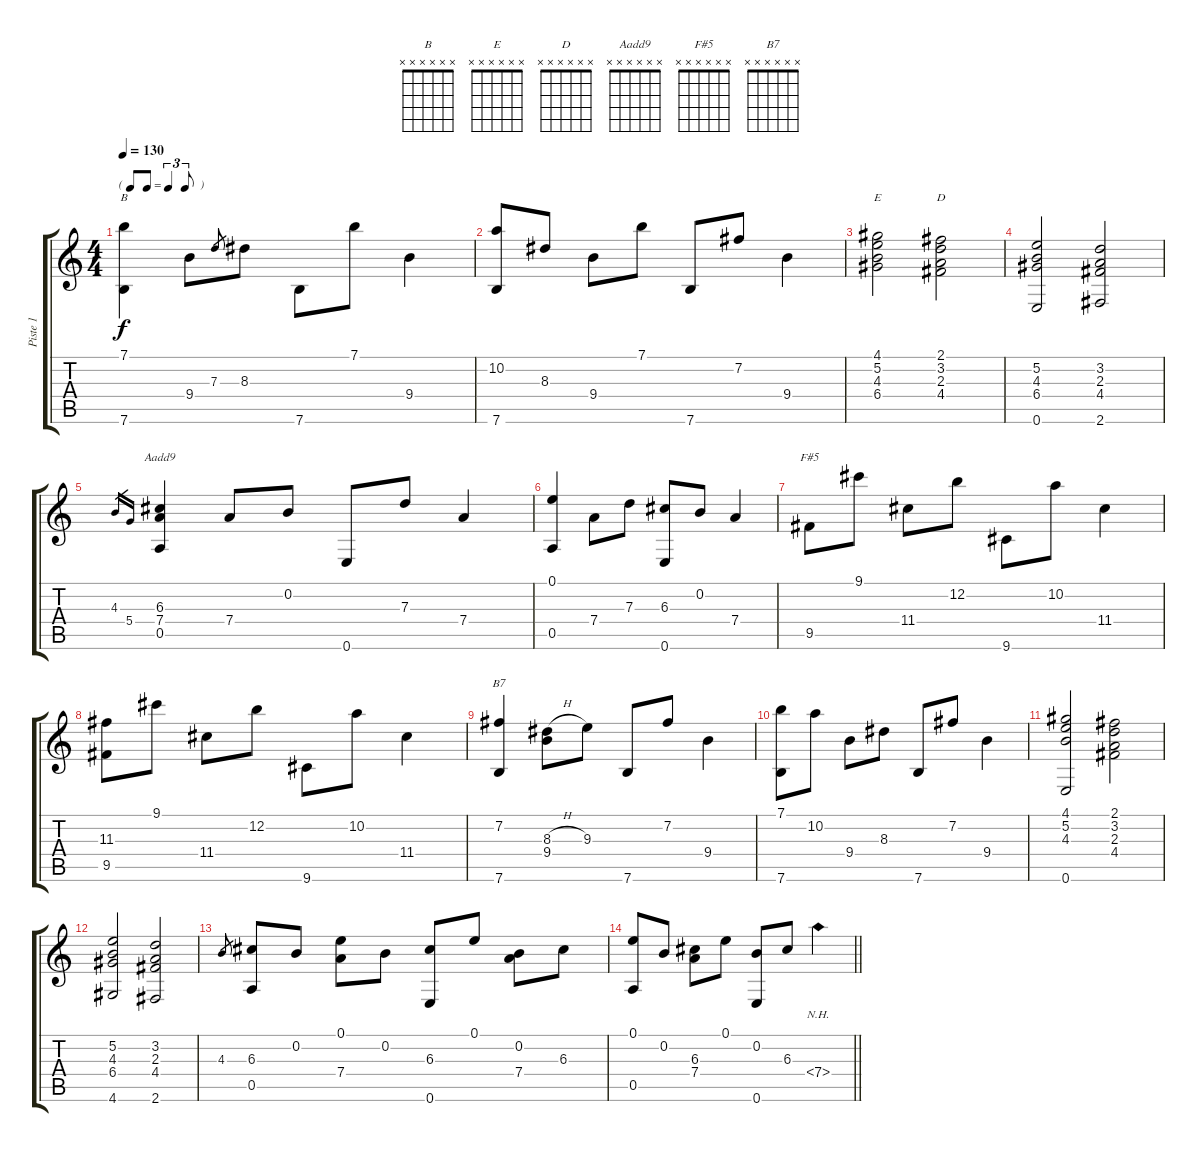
\track ("Piste 1" "Piste 1") {instrument acousticguitarnylon}
\staff {score tabs}
\tuning (E4 B3 G3 D3 A2 E2) {hide}
\chord ("B" x x x x x x)
\chord ("E" x x x x x x)
\chord ("D" x x x x x x)
\chord ("Aadd9" x x x x x x)
\chord ("F#5" x x x x x x)
\chord ("B7" x x x x x x)
\ts (4 4)
\tf triplet8th
\tempo 130
\clef g2
\ks c
(7.1 7.6).4{ch "B" dy f} 9.4.8 7.3.8{gr} 8.3.8 7.6.8 7.1.8 9.4.4 |
(10.2 7.6).8 8.3.8 9.4.8 7.1.8 7.6.8 7.2.8 9.4.4 |
(4.1 5.2 4.3 6.4).2{ch "E"} (2.1 3.2 2.3 4.4).2{ch "D"} |
(5.2 4.3 6.4 0.6).2 (3.2 2.3 4.4 2.6).2 |
4.3.16{gr} 5.4.16{gr} (6.3 7.4 0.5).4{ch "Aadd9"} 7.4.8 0.2.8 0.6.8 7.3.8 7.4.4 |
(0.1 0.5).4 7.4.8 7.3.8 (6.3 0.6).8 0.2.8 7.4.4 |
9.5.8{ch "F#5"} 9.1.8 11.4.8 12.2.8 9.6.8 10.2.8 11.4.4 |
(11.3 9.5).8 9.1.8 11.4.8 12.2.8 9.6.8 10.2.8 11.4.4 |
(7.2 7.6).4{ch "B7"} (8.3{h} 9.4).8 9.3.8 7.6.8 7.2.8 9.4.4 |
(7.1 7.6).8 10.2.8 9.4.8 8.3.8 7.6.8 7.2.8 9.4.4 |
(4.1 5.2 4.3 0.6).2 (2.1 3.2 2.3 4.4).2 |
(5.2 4.3 6.4 4.6).2 (3.2 2.3 4.4 2.6).2 |
4.3.8{gr} (6.3 0.5).8 0.2.8 (0.1 7.4).8 0.2.8 (6.3 0.6).8 0.1.8 (0.2 7.4).8 6.3.8 |
\barLineRight lightlight
(0.1 0.5).8 0.2.8 (6.3 7.4).8 0.1.8 (0.2 0.6).8 6.3.8 7.4{nh}.4
